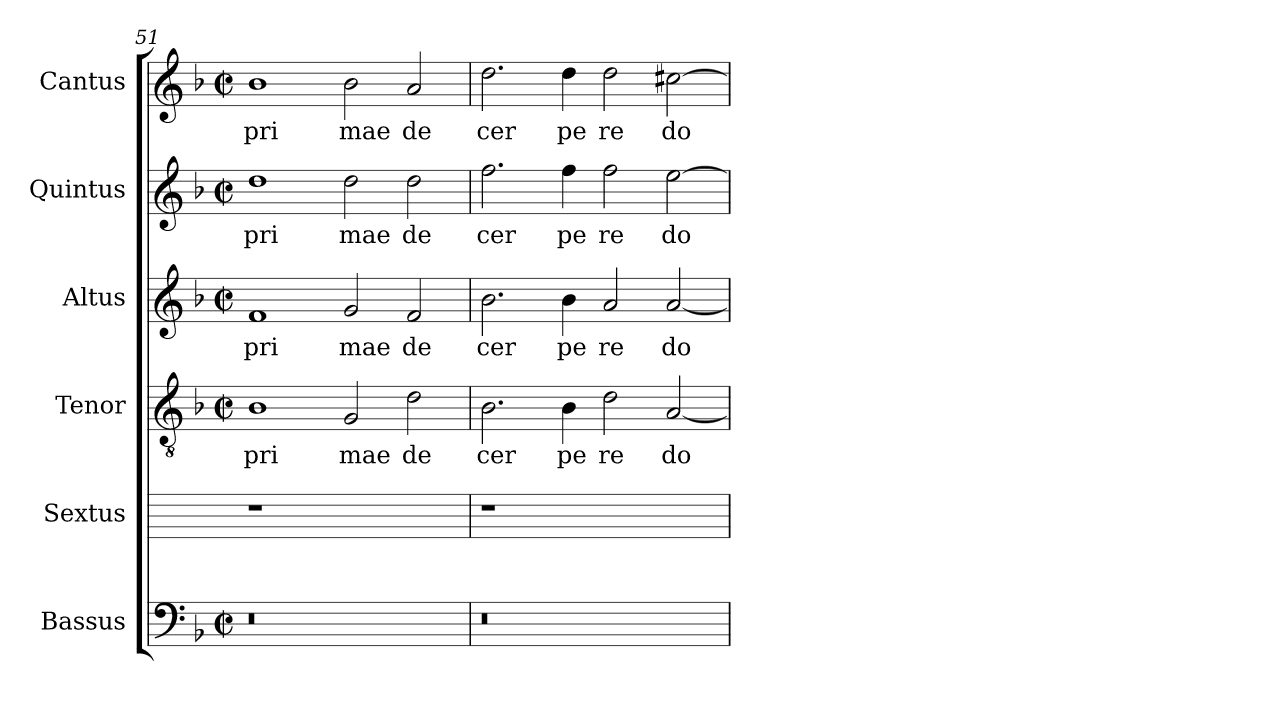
**kern	**kern	**kern	**text	**kern	**text	**kern	**text	**kern	**text
*part6	*part5	*part4	*part4	*part3	*part3	*part2	*part2	*part1	*part1
*staff6	*staff5	*staff4	*staff4	*staff3	*staff3	*staff2	*staff2	*staff1	*staff1
*I"Bassus	*I"Sextus	*I"Tenor	*	*I"Altus	*	*I"Quintus	*	*I"Cantus	*
*I'Bassus	*	*I'Tenor	*	*I'Altus	*	*I'Quintus	*	*I'Cantus	*
*clefF4	*	*clefGv2	*	*clefG2	*	*clefG2	*	*clefG2	*
*k[b-]	*	*k[b-]	*	*k[b-]	*	*k[b-]	*	*k[b-]	*
*F:	*	*F:	*	*F:	*	*F:	*	*F:	*
*M2/2	*	*M2/2	*	*M2/2	*	*M2/2	*	*M2/2	*
*met(c|)	*	*met(c|)	*	*met(c|)	*	*met(c|)	*	*met(c|)	*
=51	=51	=51	=51	=51	=51	=51	=51	=51	=51
!	!	!	!LO:LY:b:cj	!	!LO:LY:b:cj	!	!LO:LY:b:cj	!	!LO:LY:b:cj
0r	1r	1B-	pri	1f	pri	1dd	pri	1b-	pri
!	!	!	!LO:LY:b:cj	!	!LO:LY:b:cj	!	!LO:LY:b:cj	!	!LO:LY:b:cj
.	1ryy	2G/	mae	2g/	mae	2dd\	mae	2b-\	mae
!	!	!	!LO:LY:b:cj	!	!LO:LY:b:cj	!	!LO:LY:b:cj	!	!LO:LY:b:cj
.	.	2d\	de	2f/	de	2dd\	de	2a/	de
=52	=52	=52	=52	=52	=52	=52	=52	=52	=52
!	!	!	!LO:LY:b:cj	!	!LO:LY:b:cj	!	!LO:LY:b:cj	!	!LO:LY:b:cj
0r	1r	2.B-\	cer	2.b-\	cer	2.ff\	cer	2.dd\	cer
!	!	!	!LO:LY:b:cj	!	!LO:LY:b:cj	!	!LO:LY:b:cj	!	!LO:LY:b:cj
.	.	4B-\	pe	4b-\	pe	4ff\	pe	4dd\	pe
!	!	!	!LO:LY:b:cj	!	!LO:LY:b:cj	!	!LO:LY:b:cj	!	!LO:LY:b:cj
.	1ryy	2d\	re	2a/	re	2ff\	re	2dd\	re
!	!	!	!LO:LY:b:cj	!	!LO:LY:b:cj	!	!LO:LY:b:cj	!	!LO:LY:b:cj
.	.	[<2A/	do	[<2a/	do	[>2ee\	do	[>2cc#X\	do
=	=	=	=	=	=	=	=	=	=
*-	*-	*-	*-	*-	*-	*-	*-	*-	*-
